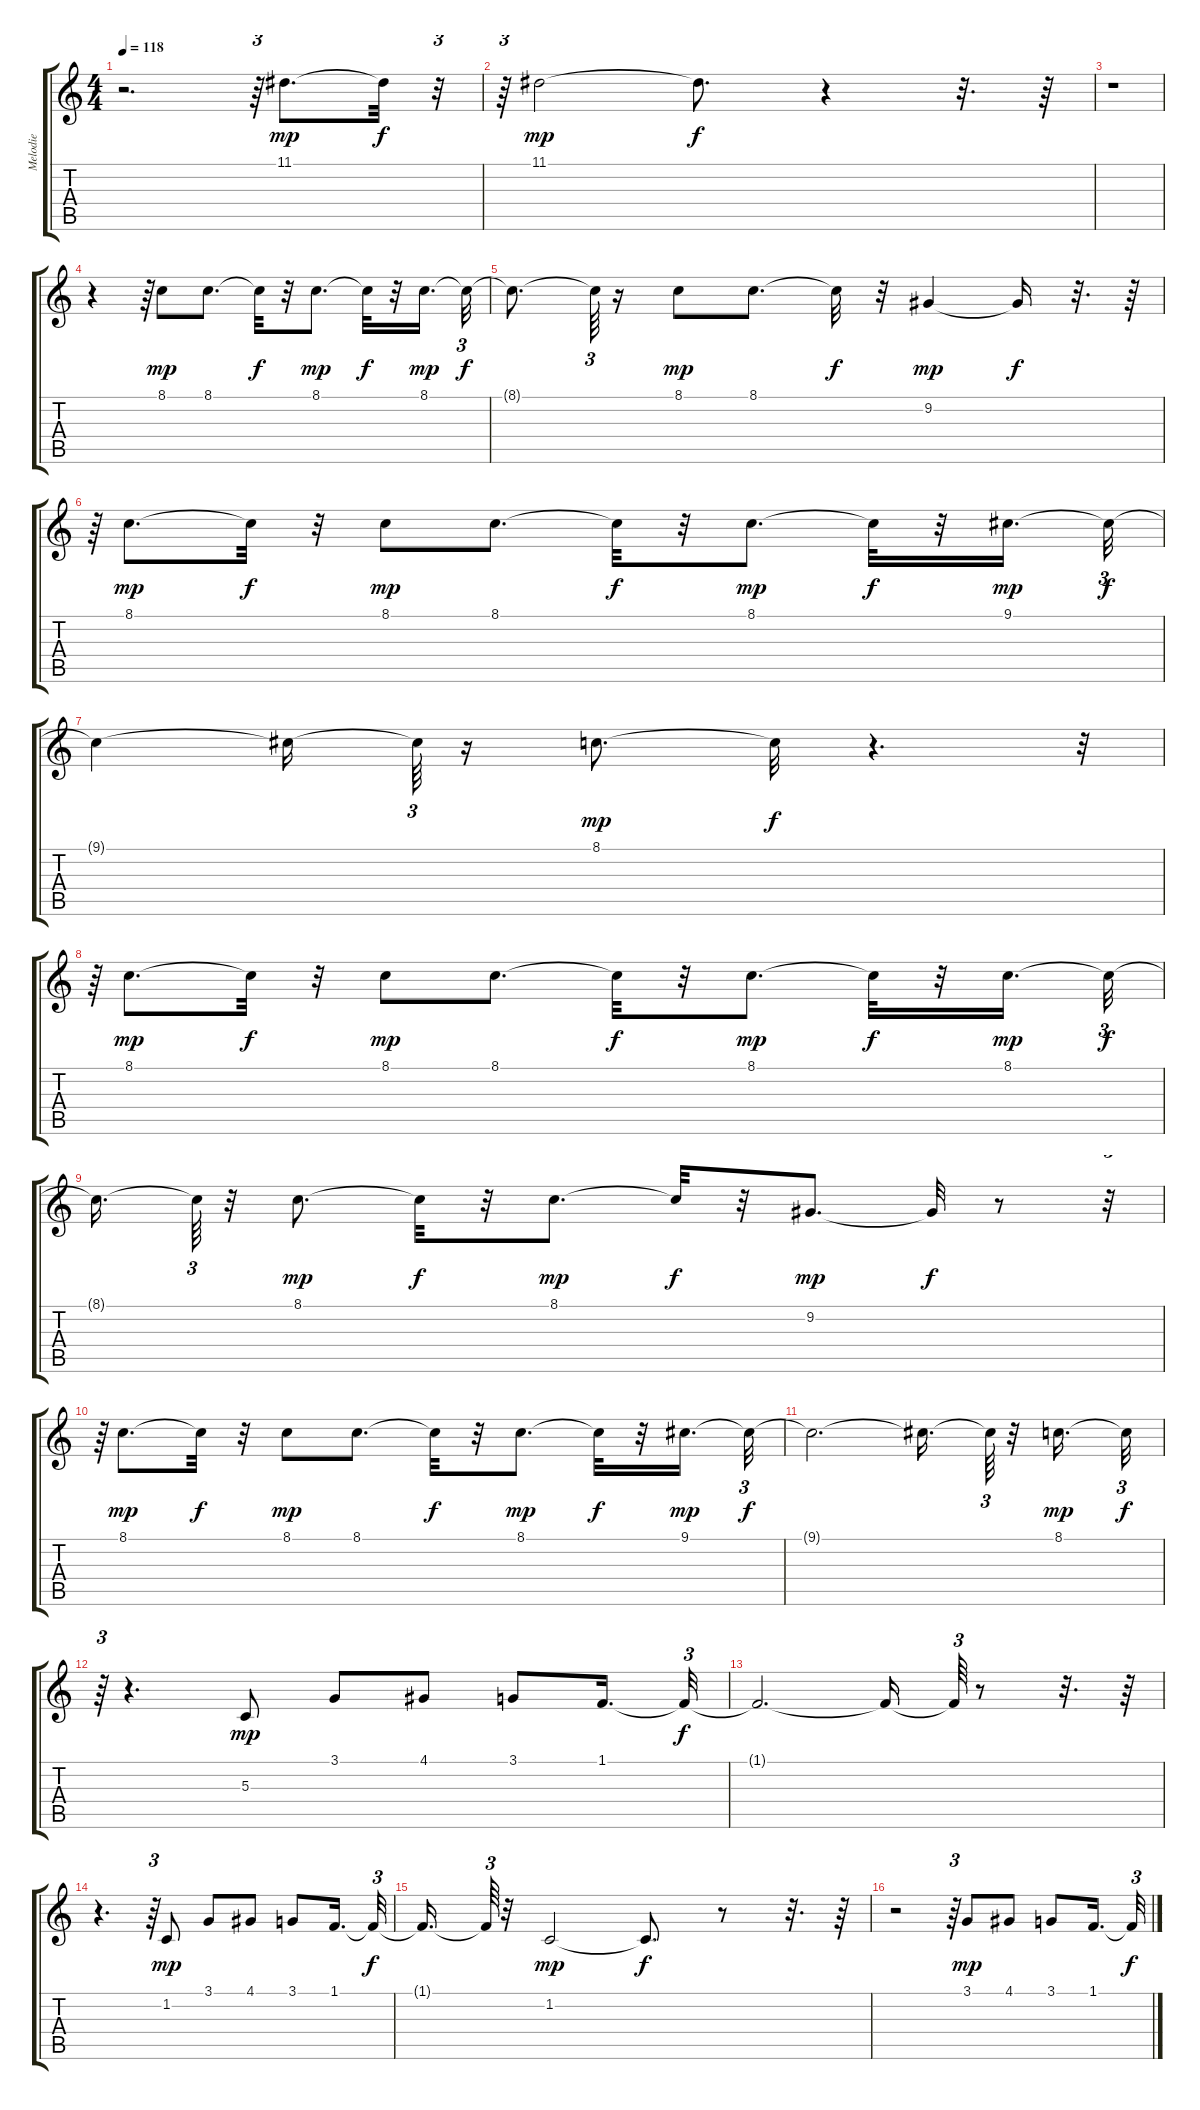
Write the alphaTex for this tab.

\track ("Melodie" "Melodie") {instrument trombone}
\staff {score tabs}
\tuning (E4 B3 G3 D3 A2 E2) {hide}
\ts (4 4)
\tempo 118
\clef g2
\ks c
r.2{d dy f} r.64{tu (3 2)} 11.1.8{d dy mp} 11.1{t}.32{dy f} r.32{tu (3 2)} |
r.64{tu (3 2)} 11.1.2{dy mp} 11.1{t}.8{d dy f} r.4 r.32{d} r.64 |
r.1 |
r.4 r.64{tu (3 2)} 8.1.8{dy mp} 8.1.8{d} 8.1{t}.32{dy f} r.32 8.1.8{d dy mp} 8.1{t}.32{dy f} r.32 8.1.16{d dy mp} 8.1{t}.32{tu (3 2) dy f} |
8.1{t}.8{d} 8.1{t}.64{tu (3 2)} r.16 8.1.8{dy mp} 8.1.8{d} 8.1{t}.32{dy f} r.32 9.2.4{dy mp} 9.2{t}.16{dy f} r.32{d} r.64 |
r.64{tu (3 2)} 8.1.8{d dy mp} 8.1{t}.32{dy f} r.32 8.1.8{dy mp} 8.1.8{d} 8.1{t}.32{dy f} r.32 8.1.8{d dy mp} 8.1{t}.32{dy f} r.32 9.1.16{d dy mp} 9.1{t}.32{tu (3 2) dy f} |
9.1{t}.4 9.1{t}.16 9.1{t}.64{tu (3 2)} r.16 8.1.8{d dy mp} 8.1{t}.32{dy f} r.4{d} r.32{tu (3 2)} |
r.64{tu (3 2)} 8.1.8{d dy mp} 8.1{t}.32{dy f} r.32 8.1.8{dy mp} 8.1.8{d} 8.1{t}.32{dy f} r.32 8.1.8{d dy mp} 8.1{t}.32{dy f} r.32 8.1.16{d dy mp} 8.1{t}.32{tu (3 2) dy f} |
8.1{t}.16{d} 8.1{t}.64{tu (3 2)} r.32 8.1.8{d dy mp} 8.1{t}.32{dy f} r.32 8.1.8{d dy mp} 8.1{t}.32{dy f} r.32 9.2.8{d dy mp} 9.2{t}.32{dy f} r.8 r.32{tu (3 2)} |
r.64{tu (3 2)} 8.1.8{d dy mp} 8.1{t}.32{dy f} r.32 8.1.8{dy mp} 8.1.8{d} 8.1{t}.32{dy f} r.32 8.1.8{d dy mp} 8.1{t}.32{dy f} r.32 9.1.16{d dy mp} 9.1{t}.32{tu (3 2) dy f} |
9.1{t}.2{d} 9.1{t}.16{d} 9.1{t}.64{tu (3 2)} r.32 8.1.16{d dy mp} 8.1{t}.32{tu (3 2) dy f} |
r.64{tu (3 2)} r.4{d} 5.3.8{dy mp} 3.1.8 4.1.8 3.1.8 1.1.16{d} 1.1{t}.32{tu (3 2) dy f} |
1.1{t}.2{d} 1.1{t}.16 1.1{t}.64{tu (3 2)} r.8 r.32{d} r.64 |
r.4{d} r.64{tu (3 2)} 1.2.8{dy mp} 3.1.8 4.1.8 3.1.8 1.1.16{d} 1.1{t}.32{tu (3 2) dy f} |
1.1{t}.16{d} 1.1{t}.64{tu (3 2)} r.32 1.2.2{dy mp} 1.2{t}.8{d dy f} r.8 r.32{d} r.64 |
r.2 r.64{tu (3 2)} 3.1.8{dy mp} 4.1.8 3.1.8 1.1.16{d} 1.1{t}.32{tu (3 2) dy f}
